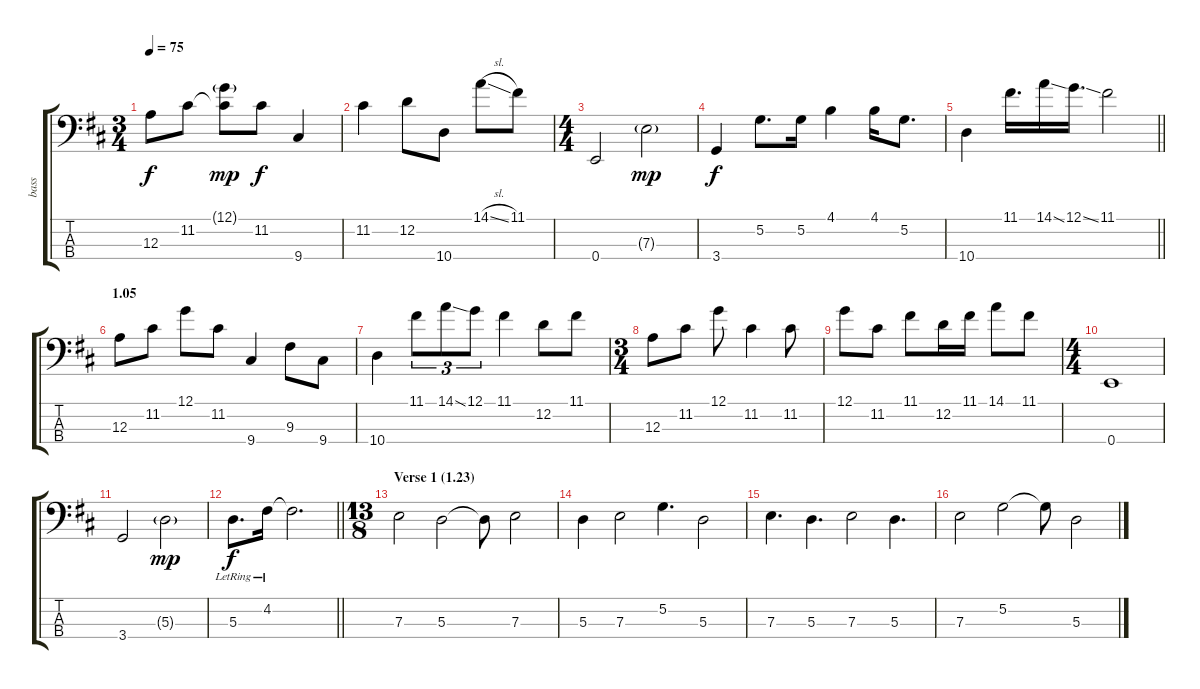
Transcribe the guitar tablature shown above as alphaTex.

\track ("bass" "bass") {instrument electricbassfinger}
\staff {score tabs}
\tuning (G2 D2 A1 E1) {hide}
\ts (3 4)
\tempo 75
\clef f4
\ks d
12.3.8{dy f} 11.2.8 (12.1{g} 11.2{t}).8{dy mp} 11.2.8{dy f} 9.4.4 |
11.2.4 12.2.8 10.4.8 14.1{sl}.8 11.1.8 |
\ts (4 4)
0.4.2 7.3{g}.2{dy mp} |
3.4.4{dy f} 5.2.8{d} 5.2.16 4.1.4 4.1.16 5.2.8{d} |
\barLineRight lightlight
10.4.4 11.1.16{d} 14.1{ss}.16 12.1{ss}.16{d} 11.1.2 |
\section ("" "1.05")
12.3.8 11.2.8 12.1.8 11.2.8 9.4.4 9.3.8 9.4.8 |
10.4.4 11.1.8{tu (3 2)} 14.1{ss}.8{tu (3 2)} 12.1.8{tu (3 2)} 11.1.4 12.2.8 11.1.8 |
\ts (3 4)
12.3.8 11.2.8 12.1.8 11.2.4 11.2.8 |
12.1.8 11.2.8 11.1.8 12.2.16 11.1.16 14.1.8 11.1.8 |
\ts (4 4)
0.4.1 |
3.4.2 5.3{g}.2{dy mp} |
\barLineRight lightlight
5.3{lr}.8{d dy f} 4.2{lr}.16 4.2{t}.2{d} |
\ts (13 8)
\section ("" "Verse 1 (1.23)")
7.3.2 5.3.2 5.3{t}.8 7.3.2 |
5.3.4 7.3.2 5.2.4{d} 5.3.2 |
7.3.4{d} 5.3.4{d} 7.3.2 5.3.4{d} |
7.3.2 5.2.2 5.2{t}.8 5.3.2
